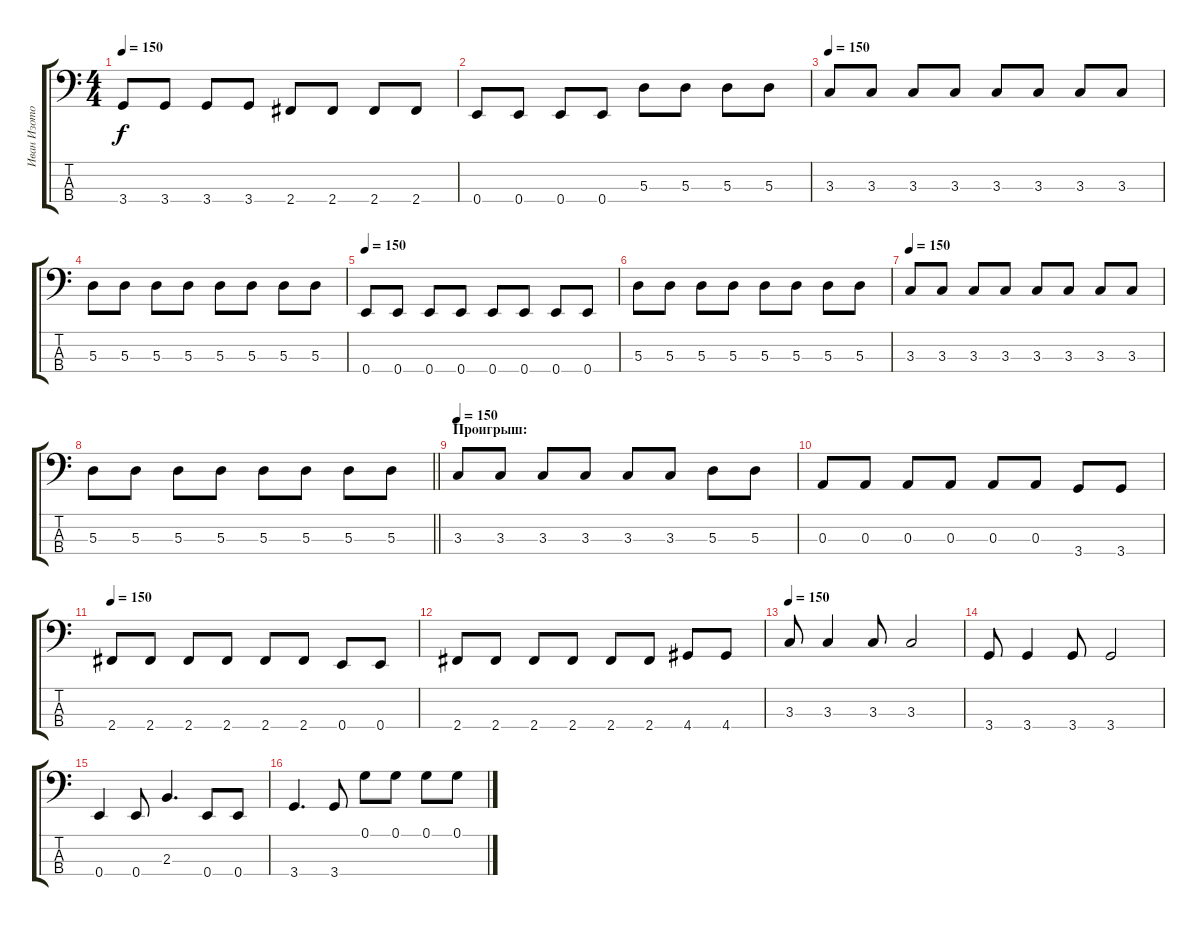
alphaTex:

\track ("Иван Изотов" "Иван Изото") {instrument electricbasspick}
\staff {score tabs}
\tuning (G2 D2 A1 E1) {hide}
\ts (4 4)
\tempo 150
\clef f4
\ks c
3.4.8{dy f} 3.4.8 3.4.8 3.4.8 2.4.8 2.4.8 2.4.8 2.4.8 |
0.4.8 0.4.8 0.4.8 0.4.8 5.3.8 5.3.8 5.3.8 5.3.8 |
\tempo 150
3.3.8 3.3.8 3.3.8 3.3.8 3.3.8 3.3.8 3.3.8 3.3.8 |
5.3.8 5.3.8 5.3.8 5.3.8 5.3.8 5.3.8 5.3.8 5.3.8 |
\tempo 150
0.4.8 0.4.8 0.4.8 0.4.8 0.4.8 0.4.8 0.4.8 0.4.8 |
5.3.8 5.3.8 5.3.8 5.3.8 5.3.8 5.3.8 5.3.8 5.3.8 |
\tempo 150
3.3.8 3.3.8 3.3.8 3.3.8 3.3.8 3.3.8 3.3.8 3.3.8 |
\barLineRight lightlight
5.3.8 5.3.8 5.3.8 5.3.8 5.3.8 5.3.8 5.3.8 5.3.8 |
\section ("" "Проигрыш:")
\tempo 150
3.3.8 3.3.8 3.3.8 3.3.8 3.3.8 3.3.8 5.3.8 5.3.8 |
0.3.8 0.3.8 0.3.8 0.3.8 0.3.8 0.3.8 3.4.8 3.4.8 |
\tempo 150
2.4.8 2.4.8 2.4.8 2.4.8 2.4.8 2.4.8 0.4.8 0.4.8 |
2.4.8 2.4.8 2.4.8 2.4.8 2.4.8 2.4.8 4.4.8 4.4.8 |
\tempo 150
3.3.8 3.3.4 3.3.8 3.3.2 |
3.4.8 3.4.4 3.4.8 3.4.2 |
0.4.4 0.4.8 2.3.4{d} 0.4.8 0.4.8 |
3.4.4{d} 3.4.8 0.1.8 0.1.8 0.1.8 0.1.8
